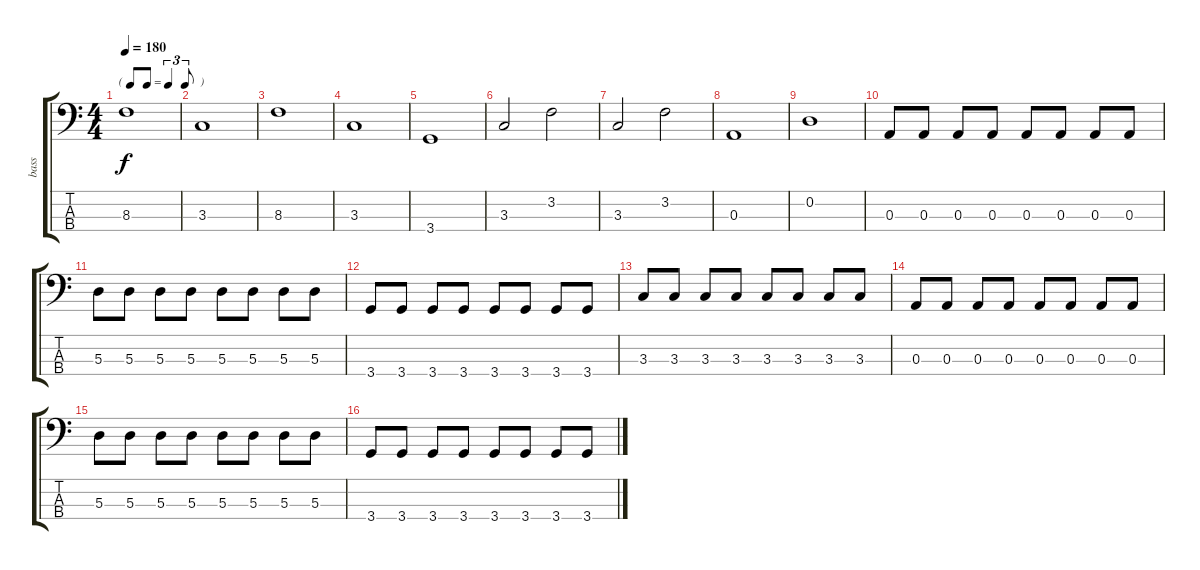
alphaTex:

\track ("bass" "bass") {instrument acousticguitarnylon}
\staff {score tabs}
\tuning (G2 D2 A1 E1) {hide}
\ts (4 4)
\tf triplet8th
\tempo 180
\clef f4
\ks c
8.3.1{dy f} |
3.3.1 |
8.3.1 |
3.3.1 |
3.4.1 |
3.3.2 3.2.2 |
3.3.2 3.2.2 |
0.3.1 |
0.2.1 |
0.3.8 0.3.8 0.3.8 0.3.8 0.3.8 0.3.8 0.3.8 0.3.8 |
5.3.8 5.3.8 5.3.8 5.3.8 5.3.8 5.3.8 5.3.8 5.3.8 |
3.4.8 3.4.8 3.4.8 3.4.8 3.4.8 3.4.8 3.4.8 3.4.8 |
3.3.8 3.3.8 3.3.8 3.3.8 3.3.8 3.3.8 3.3.8 3.3.8 |
0.3.8 0.3.8 0.3.8 0.3.8 0.3.8 0.3.8 0.3.8 0.3.8 |
5.3.8 5.3.8 5.3.8 5.3.8 5.3.8 5.3.8 5.3.8 5.3.8 |
3.4.8 3.4.8 3.4.8 3.4.8 3.4.8 3.4.8 3.4.8 3.4.8
